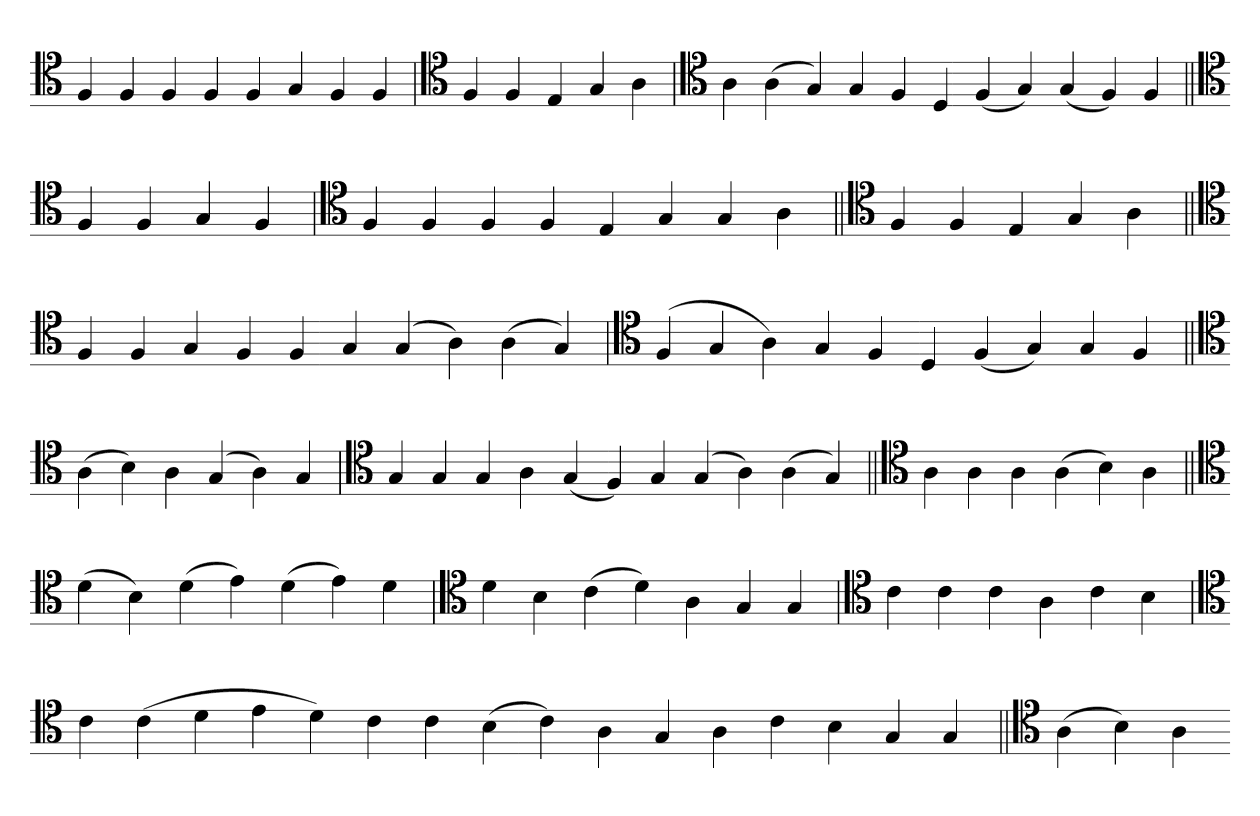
**kern
*part1
*staff1
*clefC4
=
4F
4F
4F
4F
4F
4G
4F
4F
=`
*clefC4
4F
4F
4E
4G
4A
='
*clefC4
4A
(4A
4G)
4G
4F
4D
(4F
4G)
(4G
4F)
4F
=||
*clefC4
4F
4F
4G
4F
=`
*clefC4
4F
4F
4F
4F
4E
4G
4G
4A
=||
*clefC4
4F
4F
4E
4G
4A
=||
*clefC4
4F
4F
4G
4F
4F
4G
(4G
4A)
(4A
4G)
='
*clefC4
(4F
4G
4A)
4G
4F
4D
(4F
4G)
4G
4F
=||
*clefC4
(4A
4B)
4A
(4G
4A)
4G
=`
*clefC4
4G
4G
4G
4A
(4G
4F)
4G
(4G
4A)
(4A
4G)
=||
*clefC4
4A
4A
4A
(4A
4B)
4A
=||
*clefC4
(4d
4B)
(4d
4e)
(4d
4e)
4d
=`
*clefC4
4d
4B
(4c
4d)
4A
4G
4G
='
*clefC4
4c
4c
4c
4A
4c
4B
='
*clefC4
4c
(4c
4d
4e
4d)
4c
4c
(4B
4c)
4A
4G
4A
4c
4B
4G
4G
=||
*clefC4
(4A
4B)
4A
=-
*-
